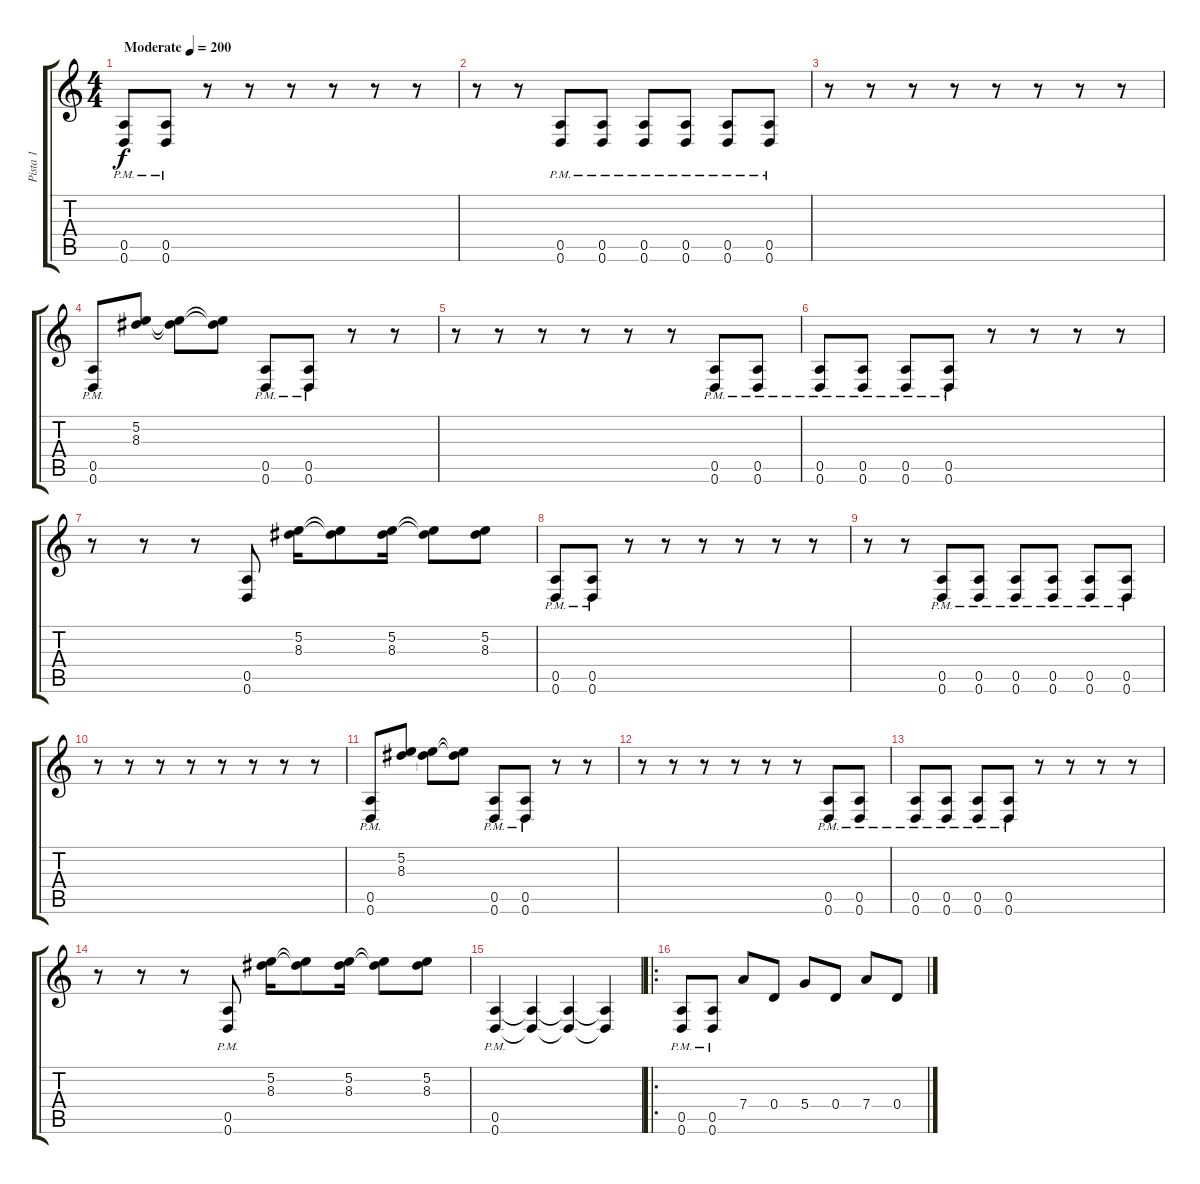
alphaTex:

\track ("Pista 1" "Pista 1") {instrument distortionguitar}
\staff {score tabs}
\tuning (D4 B3 G3 D3 A2 D2) {hide}
\ts (4 4)
\tempo (200 "Moderate")
\clef g2
\ks c
(0.5{pm} 0.6{pm}).8{dy f instrument distortionguitar} (0.5{pm} 0.6{pm}).8 r.8 r.8 r.8 r.8 r.8 r.8 |
r.8 r.8 (0.5{pm} 0.6{pm}).8 (0.5{pm} 0.6{pm}).8 (0.5{pm} 0.6{pm}).8 (0.5{pm} 0.6{pm}).8 (0.5{pm} 0.6{pm}).8 (0.5{pm} 0.6{pm}).8 |
r.8 r.8 r.8 r.8 r.8 r.8 r.8 r.8 |
(0.5{pm} 0.6{pm}).8 (5.2 8.3).8 (5.2{t} 8.3{t}).8 (5.2{t} 8.3{t}).8 (0.5{pm} 0.6{pm}).8 (0.5{pm} 0.6{pm}).8 r.8 r.8 |
r.8 r.8 r.8 r.8 r.8 r.8 (0.5{pm} 0.6{pm}).8 (0.5{pm} 0.6{pm}).8 |
(0.5{pm} 0.6{pm}).8 (0.5{pm} 0.6{pm}).8 (0.5{pm} 0.6{pm}).8 (0.5{pm} 0.6{pm}).8 r.8 r.8 r.8 r.8 |
r.8 r.8 r.8 (0.5 0.6).8 (5.2 8.3).16 (5.2{t} 8.3{t}).8 (5.2 8.3).16 (5.2{t} 8.3{t}).8 (5.2 8.3).8 |
(0.5{pm} 0.6{pm}).8 (0.5{pm} 0.6{pm}).8 r.8 r.8 r.8 r.8 r.8 r.8 |
r.8 r.8 (0.5{pm} 0.6{pm}).8 (0.5{pm} 0.6{pm}).8 (0.5{pm} 0.6{pm}).8 (0.5{pm} 0.6{pm}).8 (0.5{pm} 0.6{pm}).8 (0.5{pm} 0.6{pm}).8 |
r.8 r.8 r.8 r.8 r.8 r.8 r.8 r.8 |
(0.5{pm} 0.6{pm}).8 (5.2 8.3).8 (5.2{t} 8.3{t}).8 (5.2{t} 8.3{t}).8 (0.5{pm} 0.6{pm}).8 (0.5{pm} 0.6{pm}).8 r.8 r.8 |
r.8 r.8 r.8 r.8 r.8 r.8 (0.5{pm} 0.6{pm}).8 (0.5{pm} 0.6{pm}).8 |
(0.5{pm} 0.6{pm}).8 (0.5{pm} 0.6{pm}).8 (0.5{pm} 0.6{pm}).8 (0.5{pm} 0.6{pm}).8 r.8 r.8 r.8 r.8 |
r.8 r.8 r.8 (0.5{pm} 0.6{pm}).8 (5.2 8.3).16 (5.2{t} 8.3{t}).8 (5.2 8.3).16 (5.2{t} 8.3{t}).8 (5.2 8.3).8 |
(0.5{pm} 0.6{pm}).4 (0.5{t} 0.6{t}).4 (0.5{t} 0.6{t}).4 (0.5{t} 0.6{t}).4 |
\ro
(0.5{pm} 0.6{pm}).8 (0.5{pm} 0.6{pm}).8 7.4.8 0.4.8 5.4.8 0.4.8 7.4.8 0.4.8
